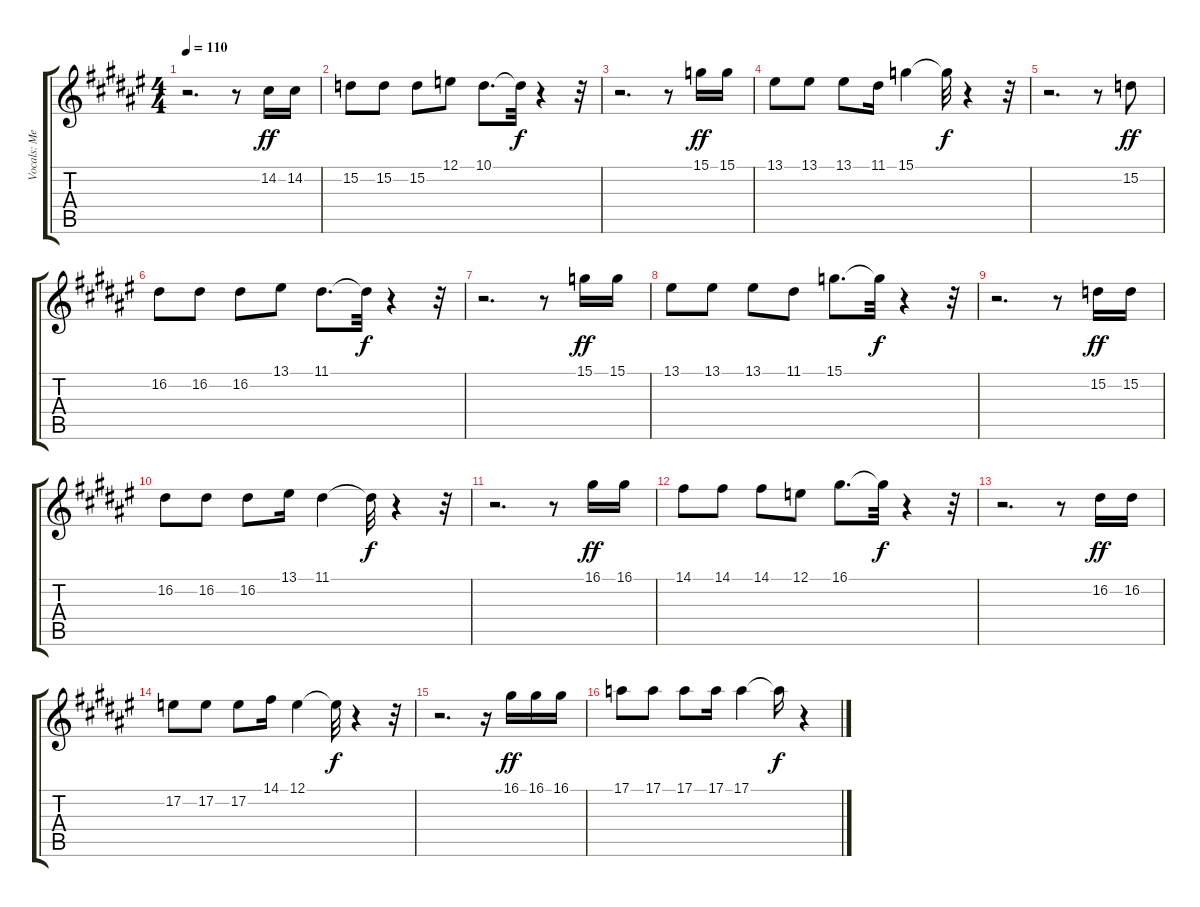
\track ("Vocals: Meatloaf" "Vocals: Me") {instrument trombone}
\staff {score tabs}
\tuning (E4 B3 G3 D3 A2 E2) {hide}
\ts (4 4)
\tempo 110
\clef g2
\ks f#
r.2{d dy f} r.8 14.2.16{dy ff} 14.2.16 |
15.2.8 15.2.8 15.2.8 12.1.8 10.1.8{d} 10.1{t}.32{dy f} r.4 r.32 |
r.2{d} r.8 15.1.16{dy ff} 15.1.16 |
13.1.8 13.1.8 13.1.8 11.1.16 15.1.4 15.1{t}.32{dy f} r.4 r.32 |
r.2{d} r.8 15.2.8{dy ff} |
16.2.8 16.2.8 16.2.8 13.1.8 11.1.8{d} 11.1{t}.32{dy f} r.4 r.32 |
r.2{d} r.8 15.1.16{dy ff} 15.1.16 |
13.1.8 13.1.8 13.1.8 11.1.8 15.1.8{d} 15.1{t}.32{dy f} r.4 r.32 |
r.2{d} r.8 15.2.16{dy ff} 15.2.16 |
16.2.8 16.2.8 16.2.8 13.1.16 11.1.4 11.1{t}.32{dy f} r.4 r.32 |
r.2{d} r.8 16.1.16{dy ff} 16.1.16 |
14.1.8 14.1.8 14.1.8 12.1.8 16.1.8{d} 16.1{t}.32{dy f} r.4 r.32 |
r.2{d} r.8 16.2.16{dy ff} 16.2.16 |
17.2.8 17.2.8 17.2.8 14.1.16 12.1.4 12.1{t}.32{dy f} r.4 r.32 |
r.2{d} r.16 16.1.16{dy ff} 16.1.16 16.1.16 |
17.1.8 17.1.8 17.1.8 17.1.16 17.1.4 17.1{t}.16{dy f} r.4
